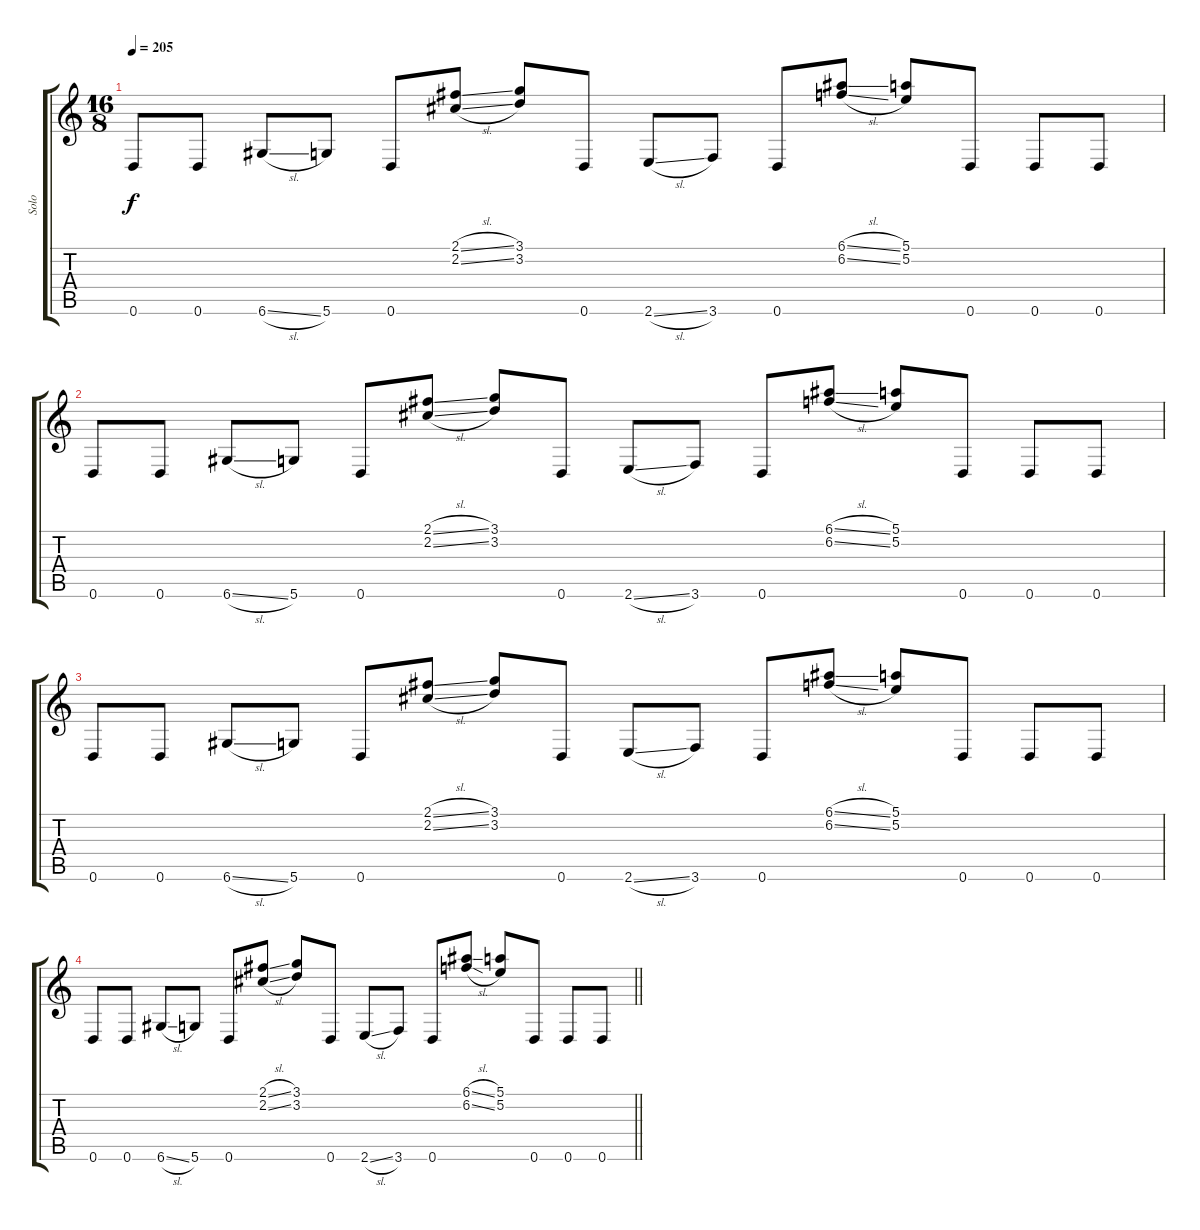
\track ("Solo" "Solo") {instrument distortionguitar}
\staff {score tabs}
\tuning (E4 B3 G3 D3 A2 D2) {hide}
\ts (16 8)
\tempo 205
\clef g2
\ks c
0.6.8{dy f} 0.6.8 6.6{sl}.8 5.6.8 0.6.8 (2.1{sl} 2.2{sl}).8 (3.1 3.2).8 0.6.8 2.6{sl}.8 3.6.8 0.6.8 (6.1{sl} 6.2{sl}).8 (5.1 5.2).8 0.6.8 0.6.8 0.6.8 |
0.6.8 0.6.8 6.6{sl}.8 5.6.8 0.6.8 (2.1{sl} 2.2{sl}).8 (3.1 3.2).8 0.6.8 2.6{sl}.8 3.6.8 0.6.8 (6.1{sl} 6.2{sl}).8 (5.1 5.2).8 0.6.8 0.6.8 0.6.8 |
0.6.8 0.6.8 6.6{sl}.8 5.6.8 0.6.8 (2.1{sl} 2.2{sl}).8 (3.1 3.2).8 0.6.8 2.6{sl}.8 3.6.8 0.6.8 (6.1{sl} 6.2{sl}).8 (5.1 5.2).8 0.6.8 0.6.8 0.6.8 |
\barLineRight lightlight
0.6.8 0.6.8 6.6{sl}.8 5.6.8 0.6.8 (2.1{sl} 2.2{sl}).8 (3.1 3.2).8 0.6.8 2.6{sl}.8 3.6.8 0.6.8 (6.1{sl} 6.2{sl}).8 (5.1 5.2).8 0.6.8 0.6.8 0.6.8
